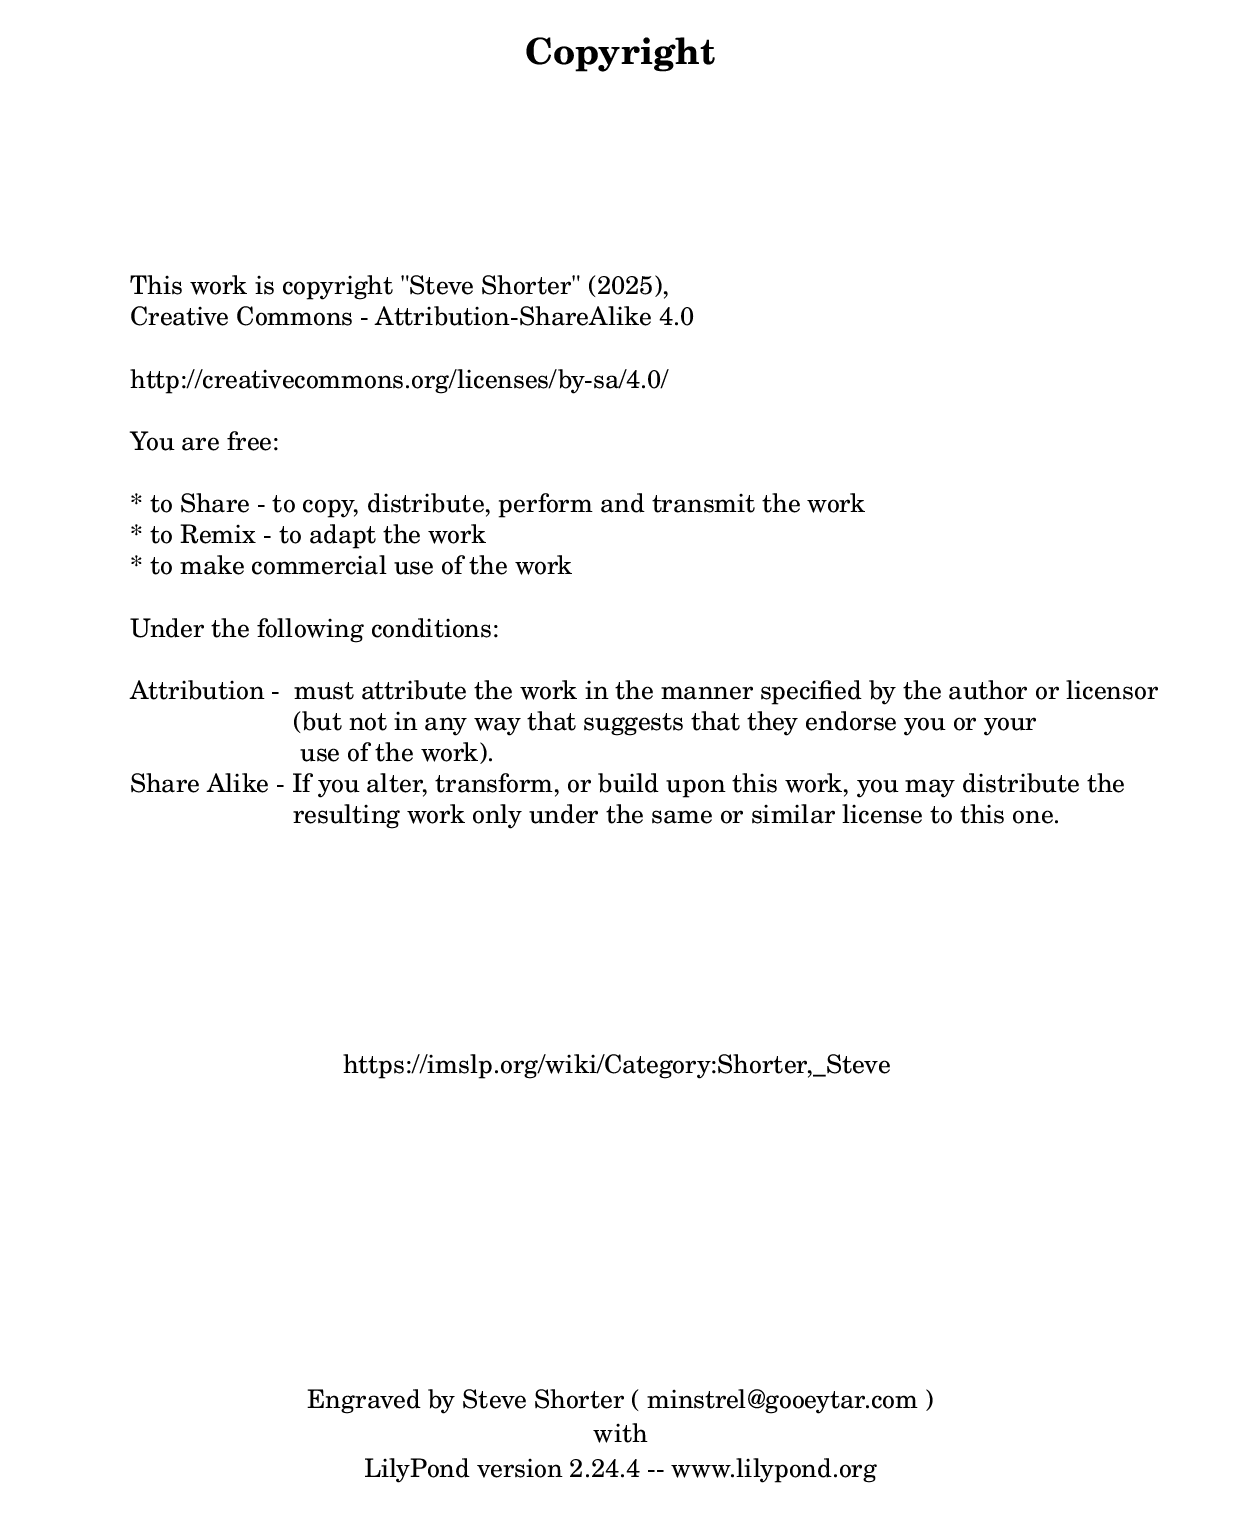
\version "2.24.4"

\bookpart {

    \paper { print-page-number = ##t }

    \header { title = "Copyright" }

    \tocItem \markup { Copyright }

    \markup { \column { 
	" "
	" "
	" "
	\fontsize #1 {
	" "
	" "
	" "
	" "
	"          This work is copyright \"Steve Shorter\" (2025),"
        "          Creative Commons - Attribution-ShareAlike 4.0 "
	" "
	"          http://creativecommons.org/licenses/by-sa/4.0/"
	" "
	"          You are free:"
	" "
	"          * to Share - to copy, distribute, perform and transmit the work"
	"          * to Remix - to adapt the work"
	"          * to make commercial use of the work"
	" "
	"          Under the following conditions:"
	" "
	"          Attribution -  must attribute the work in the manner specified by the author or licensor"
        "                                 (but not in any way that suggests that they endorse you or your"
        "                                  use of the work)."
	"          Share Alike - If you alter, transform, or build upon this work, you may distribute the"
        "                                 resulting work only under the same or similar license to this one."
	" "
	" "
	" "
	" "
	" "
	" "
	" "
	"                                        https://imslp.org/wiki/Category:Shorter,_Steve  "
	" "
	" "
	" "
	" "
	" "
	" "
	" "
	" "
	" "
	" "
	}
       }
    }
    \markup { \fill-line { \fontsize #1 "Engraved by Steve Shorter ( minstrel@gooeytar.com )" } }
    \markup { \fill-line { \fontsize #1 " " } }
    \markup { \fill-line { \fontsize #1 "with" } }
    \markup { \fill-line { \fontsize #1 " " } }
    \markup { \fill-line { \fontsize #1 "LilyPond version 2.24.4 -- www.lilypond.org" } }

}
